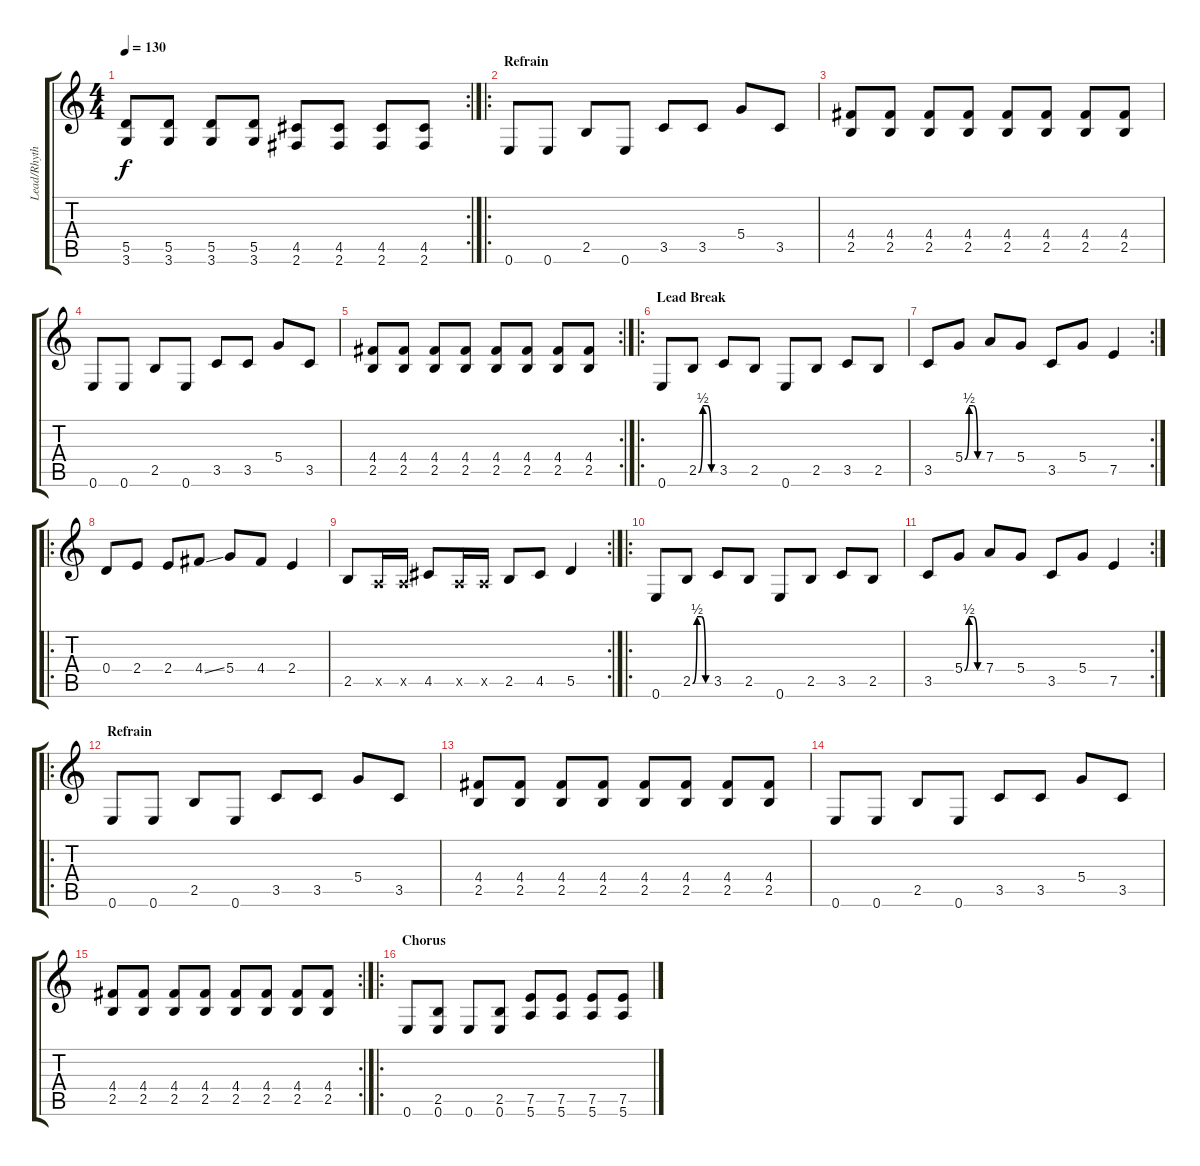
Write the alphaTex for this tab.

\track ("Lead/Rhythm Guitar" "Lead/Rhyth") {instrument distortionguitar}
\staff {score tabs}
\tuning (E4 B3 G3 D3 A2 E2) {hide}
\rc 2
\ts (4 4)
\tempo 130
\clef g2
\ks c
(5.5 3.6).8{dy f} (5.5 3.6).8 (5.5 3.6).8 (5.5 3.6).8 (4.5 2.6).8 (4.5 2.6).8 (4.5 2.6).8 (4.5 2.6).8 |
\ro
\section ("" "Refrain")
0.6.8 0.6.8 2.5.8 0.6.8 3.5.8 3.5.8 5.4.8 3.5.8 |
(4.4 2.5).8 (4.4 2.5).8 (4.4 2.5).8 (4.4 2.5).8 (4.4 2.5).8 (4.4 2.5).8 (4.4 2.5).8 (4.4 2.5).8 |
0.6.8 0.6.8 2.5.8 0.6.8 3.5.8 3.5.8 5.4.8 3.5.8 |
\rc 2
(4.4 2.5).8 (4.4 2.5).8 (4.4 2.5).8 (4.4 2.5).8 (4.4 2.5).8 (4.4 2.5).8 (4.4 2.5).8 (4.4 2.5).8 |
\ro
\section ("" "Lead Break")
0.6.8{volume 16} 2.5{be (custom 0 0 15 2 30 2 45 0 60 0)}.8 3.5.8 2.5.8 0.6.8 2.5.8 3.5.8 2.5.8 |
\rc 2
3.5.8 5.4{be (custom 0 0 15 2 30 2 45 0 60 0)}.8 7.4.8 5.4.8 3.5.8 5.4.8 7.5.4 |
\ro
0.4.8 2.4.8 2.4.8 4.4{ss}.8 5.4.8 4.4.8 2.4.4 |
\rc 2
2.5.8 0.5{x}.16 0.5{x}.16 4.5.8 0.5{x}.16 0.5{x}.16 2.5.8 4.5.8 5.5.4 |
\ro
0.6.8 2.5{be (custom 0 0 15 2 30 2 45 0 60 0)}.8 3.5.8 2.5.8 0.6.8 2.5.8 3.5.8 2.5.8 |
\rc 2
3.5.8 5.4{be (custom 0 0 15 2 30 2 45 0 60 0)}.8 7.4.8 5.4.8 3.5.8 5.4.8 7.5.4 |
\ro
\section ("" "Refrain")
0.6.8{volume 13} 0.6.8 2.5.8 0.6.8 3.5.8 3.5.8 5.4.8 3.5.8 |
(4.4 2.5).8 (4.4 2.5).8 (4.4 2.5).8 (4.4 2.5).8 (4.4 2.5).8 (4.4 2.5).8 (4.4 2.5).8 (4.4 2.5).8 |
0.6.8 0.6.8 2.5.8 0.6.8 3.5.8 3.5.8 5.4.8 3.5.8 |
\rc 2
(4.4 2.5).8 (4.4 2.5).8 (4.4 2.5).8 (4.4 2.5).8 (4.4 2.5).8 (4.4 2.5).8 (4.4 2.5).8 (4.4 2.5).8 |
\ro
\section ("" "Chorus")
0.6.8 (2.5 0.6).8 0.6.8 (2.5 0.6).8 (7.5 5.6).8 (7.5 5.6).8 (7.5 5.6).8 (7.5{ss} 5.6{ss}).8
